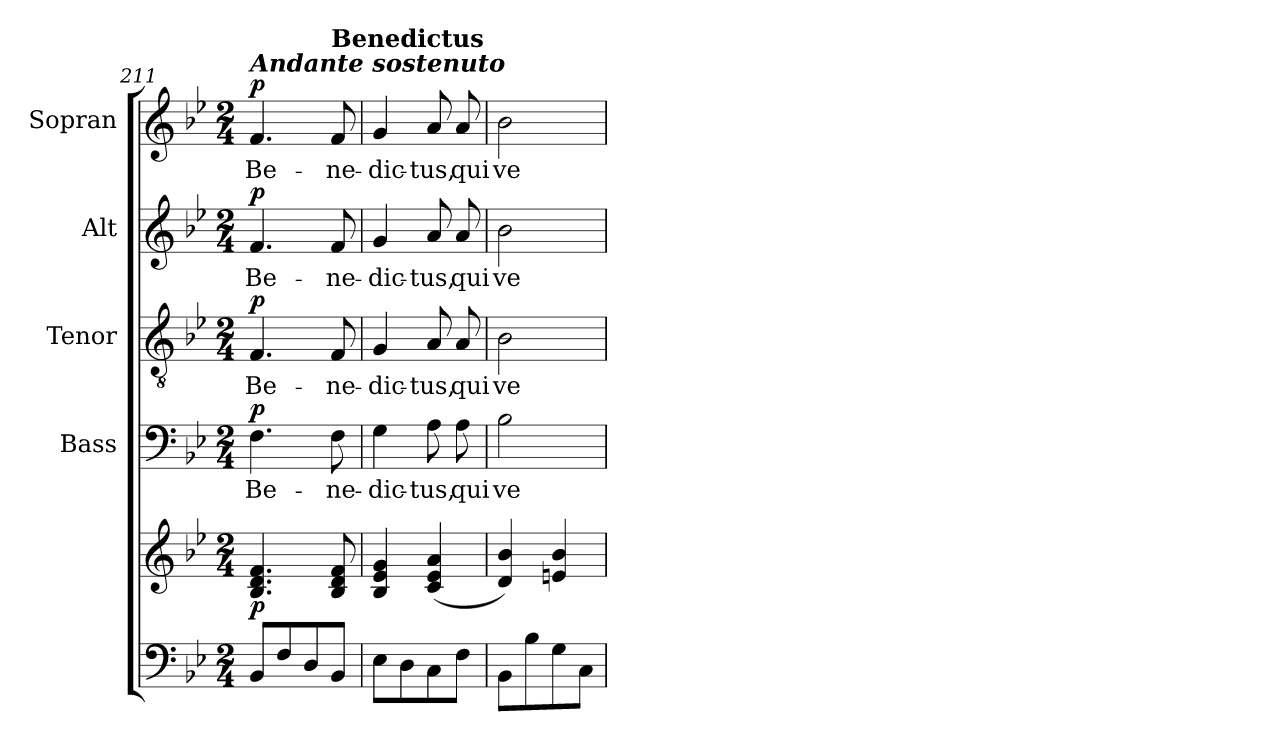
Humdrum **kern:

**kern	**kern	**dynam	**kern	**text	**dynam	**kern	**text	**dynam	**kern	**text	**dynam	**kern	**text	**dynam
*part5	*part5	*part5	*part4	*part4	*part4	*part3	*part3	*part3	*part2	*part2	*part2	*part1	*part1	*part1
*staff6	*staff5	*staff5/6	*staff4	*staff4	*staff4	*staff3	*staff3	*staff3	*staff2	*staff2	*staff2	*staff1	*staff1	*staff1
*	*	*	*I"Bass	*	*	*I"Tenor	*	*	*I"Alt	*	*	*I"Sopran	*	*
*	*	*	*I'B.	*	*	*I'T.	*	*	*I'A.	*	*	*I'S.	*	*
!!LO:PB:g=z
*clefF4	*clefG2	*	*clefF4	*	*	*clefGv2	*	*	*clefG2	*	*	*clefG2	*	*
*k[b-e-]	*k[b-e-]	*	*k[b-e-]	*	*	*k[b-e-]	*	*	*k[b-e-]	*	*	*k[b-e-]	*	*
*B-:	*B-:	*	*B-:	*	*	*B-:	*	*	*B-:	*	*	*B-:	*	*
*M2/4	*M2/4	*	*M2/4	*	*	*M2/4	*	*	*M2/4	*	*	*M2/4	*	*
=211	=211	=211	=211	=211	=211	=211	=211	=211	=211	=211	=211	=211	=211	=211
!	!	!	!	!	!	!	!	!	!	!	!	!LO:TX:a:Bi:t=Andante sostenuto	!	!
!	!	!LO:DY:b	!	!LO:LY:b	!LO:DY:a	!	!LO:LY:b	!LO:DY:a	!	!LO:LY:b	!LO:DY:a	!	!LO:LY:b	!LO:DY:a
8BB-/L	4.B-/ 4.d/ 4.f/	p	4.F\	Be-	p	4.F/	Be-	p	4.f/	Be-	p	4.f/	Be-	p
8F/	.	.	.	.	.	.	.	.	.	.	.	.	.	.
8D/	.	.	.	.	.	.	.	.	.	.	.	.	.	.
!	!	!	!	!	!	!	!	!	!	!	!	!LO:TX:a:B:t=Benedictus	!	!
!	!	!	!	!LO:LY:b	!	!	!LO:LY:b	!	!	!LO:LY:b	!	!	!LO:LY:b	!
8BB-/J	8B-/ 8d/ 8f/	.	8F\	-ne-	.	8F/	-ne-	.	8f/	-ne-	.	8f/	-ne-	.
=212	=212	=212	=212	=212	=212	=212	=212	=212	=212	=212	=212	=212	=212	=212
!	!	!	!	!LO:LY:b	!	!	!LO:LY:b	!	!	!LO:LY:b	!	!	!LO:LY:b	!
8E-\L	4B-/ 4e-/ 4g/	.	4G\	-dic-	.	4G/	-dic-	.	4g/	-dic-	.	4g/	-dic-	.
8D\	.	.	.	.	.	.	.	.	.	.	.	.	.	.
!	!	!	!	!LO:LY:b	!	!	!LO:LY:b	!	!	!LO:LY:b	!	!	!LO:LY:b	!
8C\	(4c/ 4e-/ 4a/	.	8A\	-tus,	.	8A/	-tus,	.	8a/	-tus,	.	8a/	-tus,	.
!	!	!	!	!LO:LY:b	!	!	!LO:LY:b	!	!	!LO:LY:b	!	!	!LO:LY:b	!
8F\J	.	.	8A\	qui	.	8A/	qui	.	8a/	qui	.	8a/	qui	.
=213	=213	=213	=213	=213	=213	=213	=213	=213	=213	=213	=213	=213	=213	=213
!	!	!	!	!LO:LY:b	!	!	!LO:LY:b	!	!	!LO:LY:b	!	!	!LO:LY:b	!
8BB-\L	4d/ 4b-/)	.	2B-\	ve-	.	2B-\	ve-	.	2b-\	ve-	.	2b-\	ve-	.
8B-\	.	.	.	.	.	.	.	.	.	.	.	.	.	.
8G\	4en/ 4b-/	.	.	.	.	.	.	.	.	.	.	.	.	.
8C\J	.	.	.	.	.	.	.	.	.	.	.	.	.	.
=	=	=	=	=	=	=	=	=	=	=	=	=	=	=
*-	*-	*-	*-	*-	*-	*-	*-	*-	*-	*-	*-	*-	*-	*-
